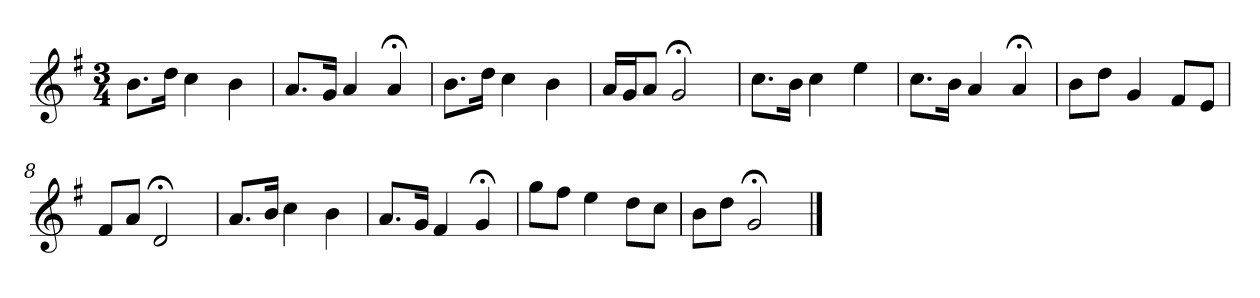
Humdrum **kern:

**kern
*part1
*staff1
*k[f#]
*G:
*M3/4
*MM120
=1
8.bL
16ddJk
4cc
4b
=2
8.aL
16gJk
4a
4a;<
=3
8.bL
16ddJk
4cc
4b
=4
16aLL
16gJ
8aJ
2g;<
=5
8.ccL
16bJk
4cc
4ee
=6
8.ccL
16bJk
4a
4a;<
=7
8bL
8ddJ
4g
8f#L
8eJ
=8
8f#L
8aJ
2d;<
=9
8.aL
16bJk
4cc
4b
=10
8.aL
16gJk
4f#
4g;<
=11
8ggL
8ff#J
4ee
8ddL
8ccJ
=12
8bL
8ddJ
2g;<
==
*-
